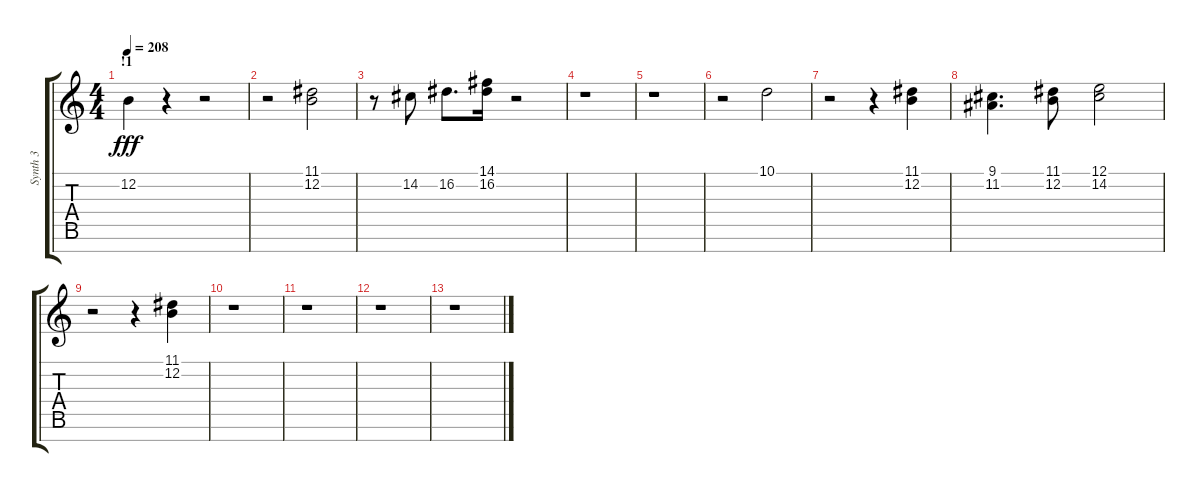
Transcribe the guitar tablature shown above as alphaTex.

\track ("Synth 3" "Synth 3") {instrument lead2sawtooth}
\staff {score tabs}
\tuning (E4 B3 G3 D3 A2 E2 B1) {hide}
\ts (4 4)
\section ("" "!1")
\tempo 208
\clef g2
\ks c
12.2.4{dy fff} r.4 r.2 |
r.2 (11.1 12.2).2 |
r.8 14.2.8 16.2.8{d} (14.1 16.2).16 r.2 |
r.1 |
r.1 |
r.2 10.1.2 |
r.2 r.4 (11.1 12.2).4 |
(9.1 11.2).4{d} (11.1 12.2).8 (12.1 14.2).2 |
r.2 r.4 (11.1 12.2).4 |
r.1 |
r.1 |
r.1 |
r.1
